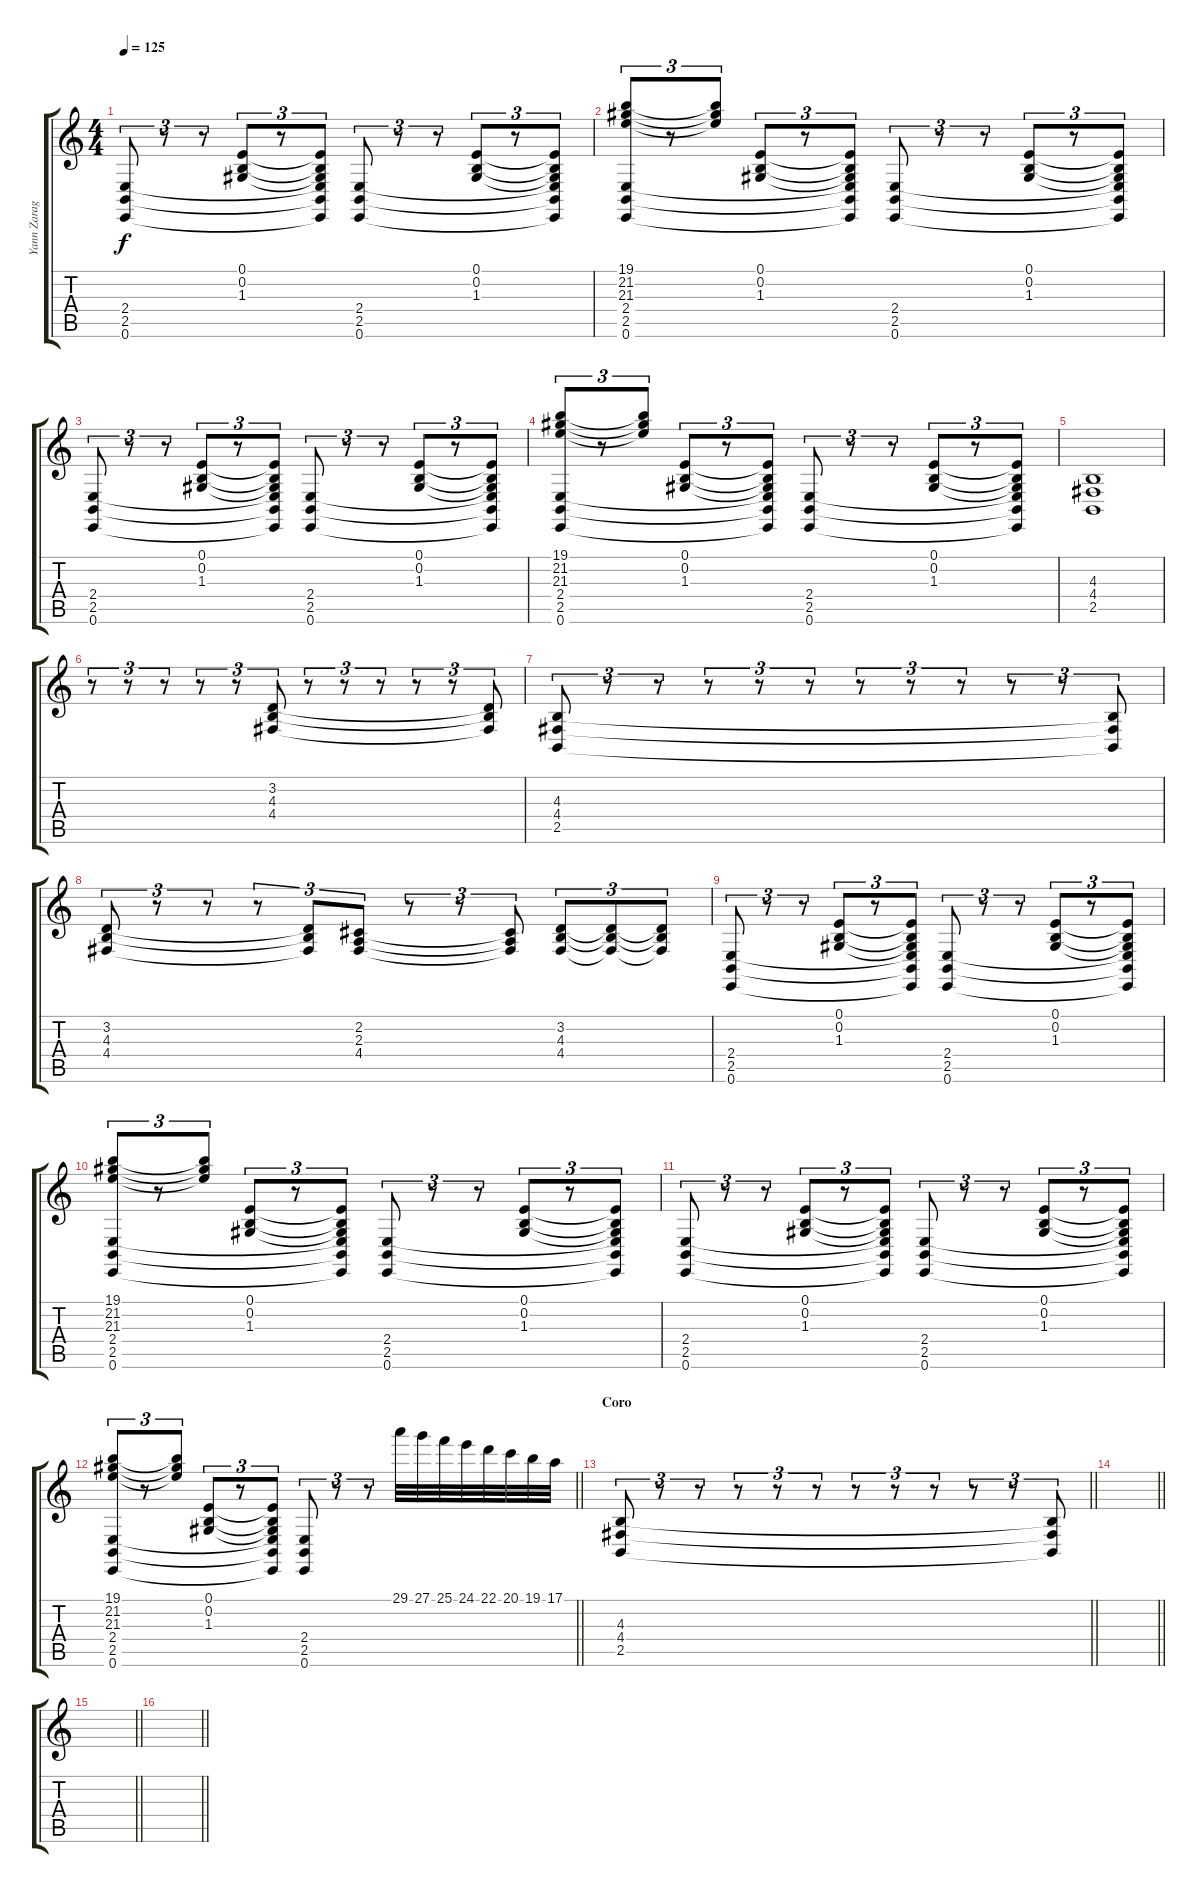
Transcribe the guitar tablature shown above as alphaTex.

\track ("Yann Zaragoza" "Yann Zarag") {instrument brightacousticpiano}
\staff {score tabs}
\tuning (E4 B3 G3 D3 A2 E2) {hide}
\ts (4 4)
\tempo 125
\clef g2
\ks c
(2.4 2.5 0.6).8{tu (3 2) dy f} r.8{tu (3 2)} r.8{tu (3 2)} (0.1 0.2 1.3).8{tu (3 2)} r.8{tu (3 2)} (0.1{t} 0.2{t} 1.3{t} 2.4{t} 2.5{t} 0.6{t}).8{tu (3 2)} (2.4 2.5 0.6).8{tu (3 2)} r.8{tu (3 2)} r.8{tu (3 2)} (0.1 0.2 1.3).8{tu (3 2)} r.8{tu (3 2)} (0.1{t} 0.2{t} 1.3{t} 2.4{t} 2.5{t} 0.6{t}).8{tu (3 2)} |
(19.1 21.2 21.3 2.4 2.5 0.6).8{tu (3 2)} r.8{tu (3 2)} (19.1{t} 21.2{t} 21.3{t}).8{tu (3 2)} (0.1 0.2 1.3).8{tu (3 2)} r.8{tu (3 2)} (0.1{t} 0.2{t} 1.3{t} 2.4{t} 2.5{t} 0.6{t}).8{tu (3 2)} (2.4 2.5 0.6).8{tu (3 2)} r.8{tu (3 2)} r.8{tu (3 2)} (0.1 0.2 1.3).8{tu (3 2)} r.8{tu (3 2)} (0.1{t} 0.2{t} 1.3{t} 2.4{t} 2.5{t} 0.6{t}).8{tu (3 2)} |
(2.4 2.5 0.6).8{tu (3 2)} r.8{tu (3 2)} r.8{tu (3 2)} (0.1 0.2 1.3).8{tu (3 2)} r.8{tu (3 2)} (0.1{t} 0.2{t} 1.3{t} 2.4{t} 2.5{t} 0.6{t}).8{tu (3 2)} (2.4 2.5 0.6).8{tu (3 2)} r.8{tu (3 2)} r.8{tu (3 2)} (0.1 0.2 1.3).8{tu (3 2)} r.8{tu (3 2)} (0.1{t} 0.2{t} 1.3{t} 2.4{t} 2.5{t} 0.6{t}).8{tu (3 2)} |
(19.1 21.2 21.3 2.4 2.5 0.6).8{tu (3 2)} r.8{tu (3 2)} (19.1{t} 21.2{t} 21.3{t}).8{tu (3 2)} (0.1 0.2 1.3).8{tu (3 2)} r.8{tu (3 2)} (0.1{t} 0.2{t} 1.3{t} 2.4{t} 2.5{t} 0.6{t}).8{tu (3 2)} (2.4 2.5 0.6).8{tu (3 2)} r.8{tu (3 2)} r.8{tu (3 2)} (0.1 0.2 1.3).8{tu (3 2)} r.8{tu (3 2)} (0.1{t} 0.2{t} 1.3{t} 2.4{t} 2.5{t} 0.6{t}).8{tu (3 2)} |
(4.3 4.4 2.5).1 |
r.8{tu (3 2)} r.8{tu (3 2)} r.8{tu (3 2)} r.8{tu (3 2)} r.8{tu (3 2)} (3.2 4.3 4.4).8{tu (3 2)} r.8{tu (3 2)} r.8{tu (3 2)} r.8{tu (3 2)} r.8{tu (3 2)} r.8{tu (3 2)} (3.2{t} 4.3{t} 4.4{t}).8{tu (3 2)} |
(4.3 4.4 2.5).8{tu (3 2)} r.8{tu (3 2)} r.8{tu (3 2)} r.8{tu (3 2)} r.8{tu (3 2)} r.8{tu (3 2)} r.8{tu (3 2)} r.8{tu (3 2)} r.8{tu (3 2)} r.8{tu (3 2)} r.8{tu (3 2)} (4.3{t} 4.4{t} 2.5{t}).8{tu (3 2)} |
(3.2 4.3 4.4).8{tu (3 2)} r.8{tu (3 2)} r.8{tu (3 2)} r.8{tu (3 2)} (3.2{t} 4.3{t} 4.4{t}).8{tu (3 2)} (2.2 2.3 4.4).8{tu (3 2)} r.8{tu (3 2)} r.8{tu (3 2)} (2.2{t} 2.3{t} 4.4{t}).8{tu (3 2)} (3.2 4.3 4.4).8{tu (3 2)} (3.2{t} 4.3{t} 4.4{t}).8{tu (3 2)} (3.2{t} 4.3{t} 4.4{t}).8{tu (3 2)} |
(2.4 2.5 0.6).8{tu (3 2)} r.8{tu (3 2)} r.8{tu (3 2)} (0.1 0.2 1.3).8{tu (3 2)} r.8{tu (3 2)} (0.1{t} 0.2{t} 1.3{t} 2.4{t} 2.5{t} 0.6{t}).8{tu (3 2)} (2.4 2.5 0.6).8{tu (3 2)} r.8{tu (3 2)} r.8{tu (3 2)} (0.1 0.2 1.3).8{tu (3 2)} r.8{tu (3 2)} (0.1{t} 0.2{t} 1.3{t} 2.4{t} 2.5{t} 0.6{t}).8{tu (3 2)} |
(19.1 21.2 21.3 2.4 2.5 0.6).8{tu (3 2)} r.8{tu (3 2)} (19.1{t} 21.2{t} 21.3{t}).8{tu (3 2)} (0.1 0.2 1.3).8{tu (3 2)} r.8{tu (3 2)} (0.1{t} 0.2{t} 1.3{t} 2.4{t} 2.5{t} 0.6{t}).8{tu (3 2)} (2.4 2.5 0.6).8{tu (3 2)} r.8{tu (3 2)} r.8{tu (3 2)} (0.1 0.2 1.3).8{tu (3 2)} r.8{tu (3 2)} (0.1{t} 0.2{t} 1.3{t} 2.4{t} 2.5{t} 0.6{t}).8{tu (3 2)} |
(2.4 2.5 0.6).8{tu (3 2)} r.8{tu (3 2)} r.8{tu (3 2)} (0.1 0.2 1.3).8{tu (3 2)} r.8{tu (3 2)} (0.1{t} 0.2{t} 1.3{t} 2.4{t} 2.5{t} 0.6{t}).8{tu (3 2)} (2.4 2.5 0.6).8{tu (3 2)} r.8{tu (3 2)} r.8{tu (3 2)} (0.1 0.2 1.3).8{tu (3 2)} r.8{tu (3 2)} (0.1{t} 0.2{t} 1.3{t} 2.4{t} 2.5{t} 0.6{t}).8{tu (3 2)} |
\barLineRight lightlight
(19.1 21.2 21.3 2.4 2.5 0.6).8{tu (3 2)} r.8{tu (3 2)} (19.1{t} 21.2{t} 21.3{t}).8{tu (3 2)} (0.1 0.2 1.3).8{tu (3 2)} r.8{tu (3 2)} (0.1{t} 0.2{t} 1.3{t} 2.4{t} 2.5{t} 0.6{t}).8{tu (3 2)} (2.4 2.5 0.6).8{tu (3 2)} r.8{tu (3 2)} r.8{tu (3 2)} 29.1.32 27.1.32 25.1.32 24.1.32 22.1.32 20.1.32 19.1.32 17.1.32 |
\section ("" "Coro")
\barLineRight lightlight
(4.3 4.4 2.5).8{tu (3 2)} r.8{tu (3 2)} r.8{tu (3 2)} r.8{tu (3 2)} r.8{tu (3 2)} r.8{tu (3 2)} r.8{tu (3 2)} r.8{tu (3 2)} r.8{tu (3 2)} r.8{tu (3 2)} r.8{tu (3 2)} (4.3{t} 4.4{t} 2.5{t}).8{tu (3 2)} |
\barLineRight lightlight
|
\barLineRight lightlight
|
\barLineRight lightlight
